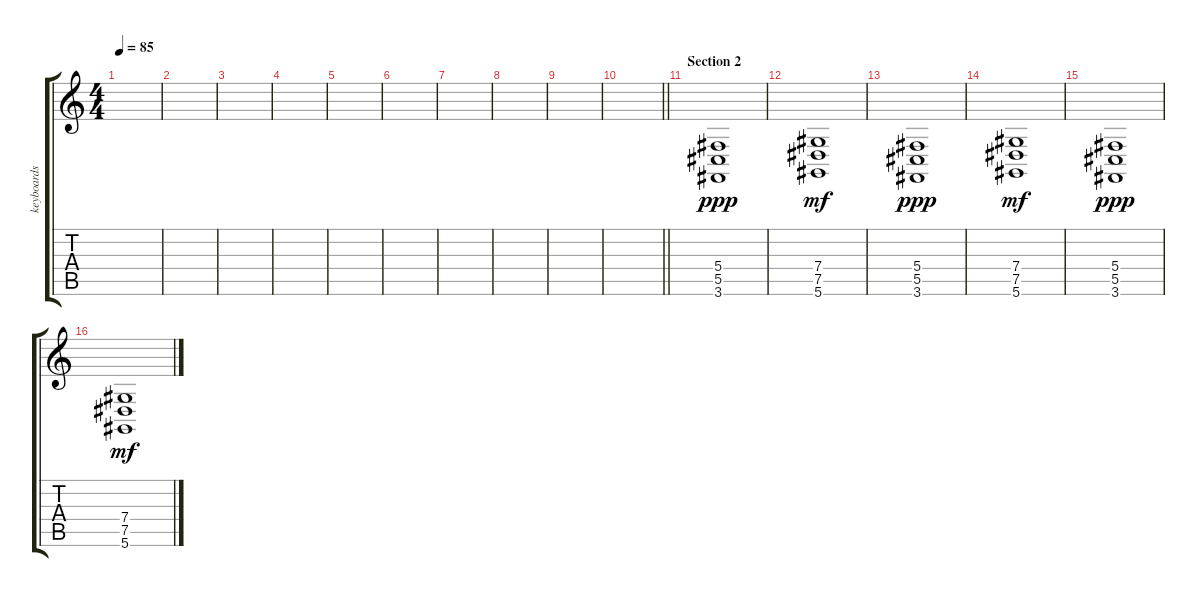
\track ("keyboards" "keyboards") {instrument stringensemble1}
\staff {score tabs}
\tuning (Eb4 Bb3 Gb3 Db3 Ab2 Eb2) {hide}
\ts (4 4)
\tempo 85
\clef g2
\ks c
|
|
|
|
|
|
|
|
|
\barLineRight lightlight
|
\section ("" "Section 2")
(5.4 5.5 3.6).1{dy ppp} |
(7.4 7.5 5.6).1{dy mf} |
(5.4 5.5 3.6).1{dy ppp} |
(7.4 7.5 5.6).1{dy mf} |
(5.4 5.5 3.6).1{dy ppp} |
(7.4 7.5 5.6).1{dy mf}
